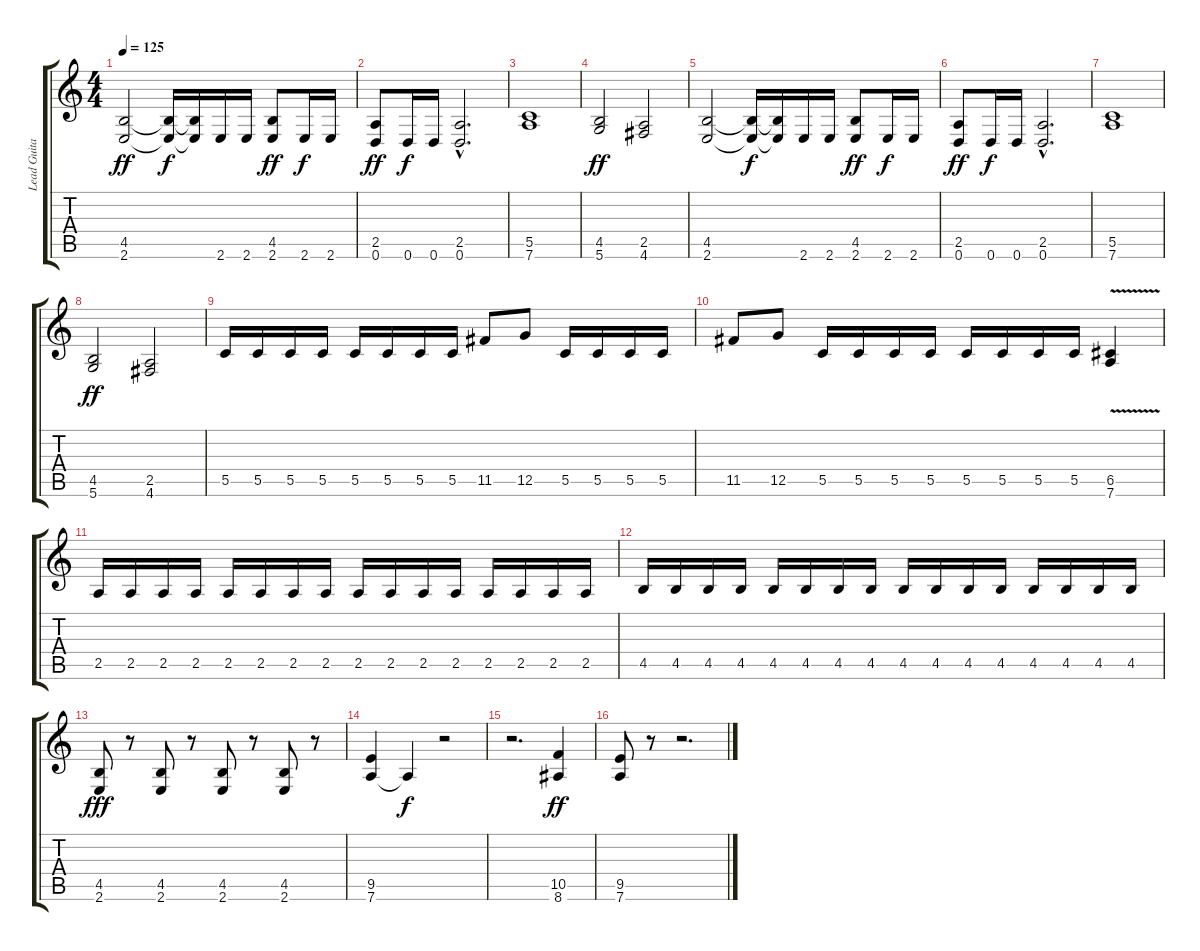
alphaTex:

\track ("Lead Guitar" "Lead Guita") {instrument overdrivenguitar}
\staff {score tabs}
\tuning (E4 B3 G3 D3 G2 D2) {hide}
\ts (4 4)
\tempo 125
\clef g2
\ks c
(4.5 2.6).2{dy ff} (4.5{t} 2.6{t}).16{dy f} (4.5{t} 2.6{t}).16 2.6.16 2.6.16 (4.5 2.6).8{dy ff} 2.6.16{dy f} 2.6.16 |
(2.5 0.6).8{dy ff} 0.6.16{dy f} 0.6.16 (2.5{hac} 0.6{hac}).2{d} |
(5.5 7.6).1 |
(4.5 5.6).2{dy ff} (2.5 4.6).2 |
(4.5 2.6).2 (4.5{t} 2.6{t}).16{dy f} (4.5{t} 2.6{t}).16 2.6.16 2.6.16 (4.5 2.6).8{dy ff} 2.6.16{dy f} 2.6.16 |
(2.5 0.6).8{dy ff} 0.6.16{dy f} 0.6.16 (2.5{hac} 0.6{hac}).2{d} |
(5.5 7.6).1 |
(4.5 5.6).2{dy ff} (2.5 4.6).2 |
5.5.16 5.5.16 5.5.16 5.5.16 5.5.16 5.5.16 5.5.16 5.5.16 11.5.8 12.5.8 5.5.16 5.5.16 5.5.16 5.5.16 |
11.5.8 12.5.8 5.5.16 5.5.16 5.5.16 5.5.16 5.5.16 5.5.16 5.5.16 5.5.16 (6.5{v} 7.6{v}).4 |
2.5.16 2.5.16 2.5.16 2.5.16 2.5.16 2.5.16 2.5.16 2.5.16 2.5.16 2.5.16 2.5.16 2.5.16 2.5.16 2.5.16 2.5.16 2.5.16 |
4.5.16 4.5.16 4.5.16 4.5.16 4.5.16 4.5.16 4.5.16 4.5.16 4.5.16 4.5.16 4.5.16 4.5.16 4.5.16 4.5.16 4.5.16 4.5.16 |
(4.5 2.6).8{dy fff} r.8 (4.5 2.6).8 r.8 (4.5 2.6).8 r.8 (4.5 2.6).8 r.8 |
(9.5 7.6).4 7.6{t}.4{dy f} r.2 |
r.2{d} (10.5 8.6).4{dy ff} |
(9.5 7.6).8 r.8 r.2{d}
